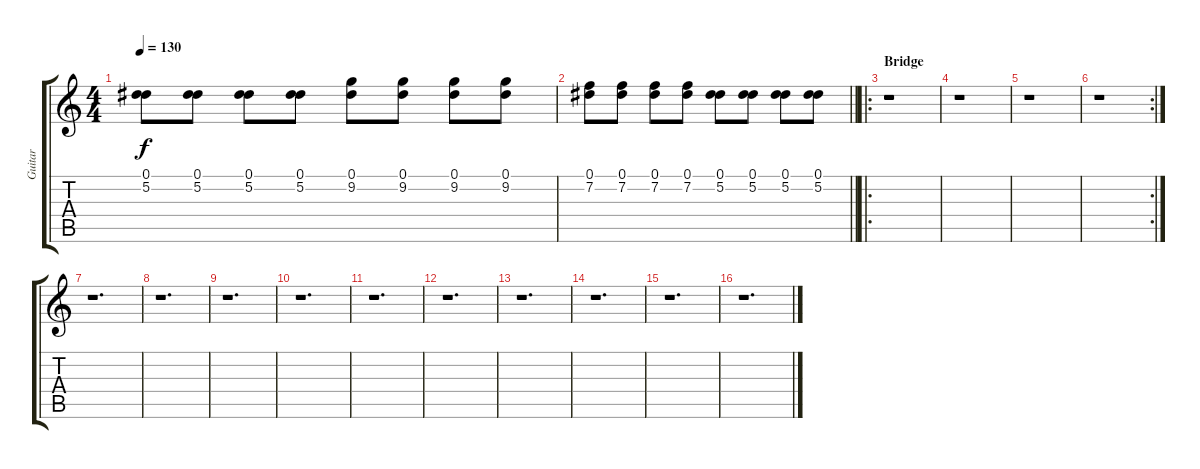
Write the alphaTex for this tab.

\track ("Guitar" "Guitar") {instrument electricguitarclean}
\staff {score tabs}
\tuning (Eb4 Bb3 Gb3 Db3 Ab2 Eb2) {hide}
\ts (4 4)
\tempo 130
\clef g2
\ks c
(0.1 5.2).8{dy f} (0.1 5.2).8 (0.1 5.2).8 (0.1 5.2).8 (0.1 9.2).8 (0.1 9.2).8 (0.1 9.2).8 (0.1 9.2).8 |
\barLineRight lightlight
(0.1 7.2).8 (0.1 7.2).8 (0.1 7.2).8 (0.1 7.2).8 (0.1 5.2).8 (0.1 5.2).8 (0.1 5.2).8 (0.1 5.2).8 |
\ro
\section ("" "Bridge")
r.1 |
r.1 |
r.1 |
\rc 2
r.1 |
r.1{d} |
r.1{d} |
r.1{d} |
r.1{d} |
r.1{d} |
r.1{d} |
r.1{d} |
r.1{d} |
r.1{d} |
r.1{d}
